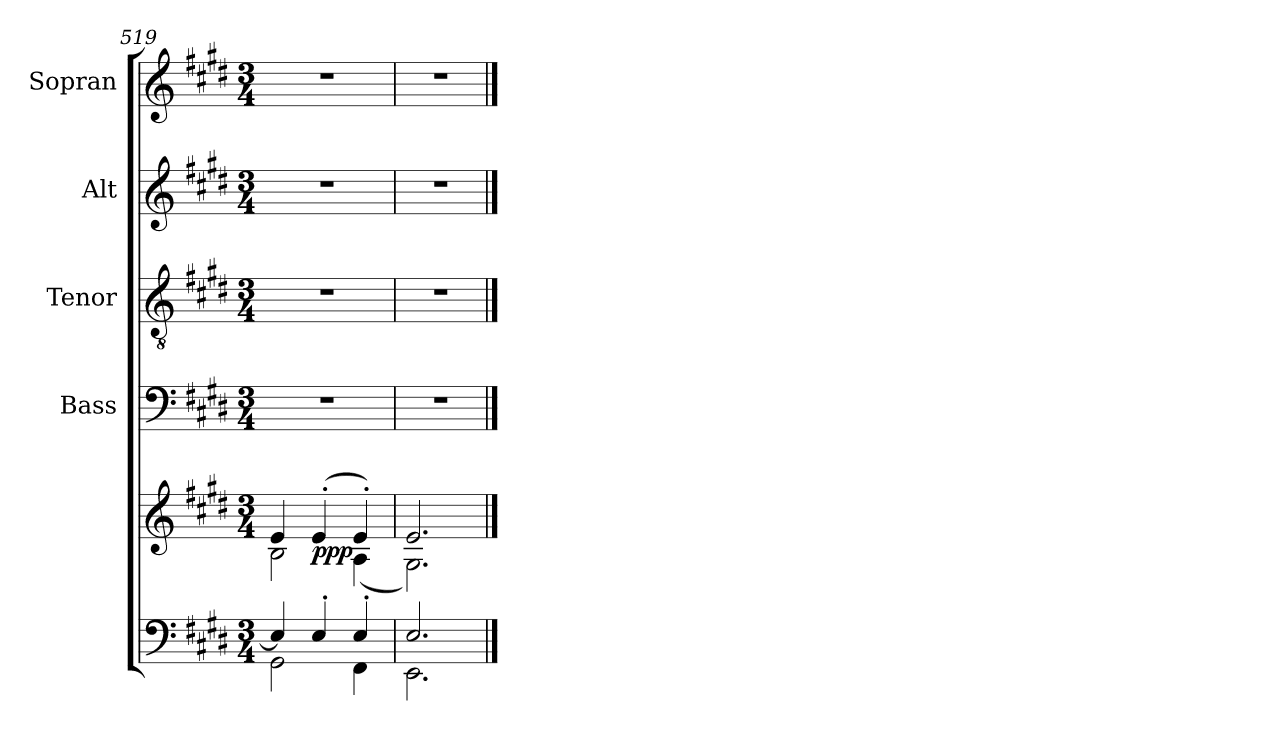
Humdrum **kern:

**kern	**kern	**dynam	**kern	**kern	**kern	**kern
*part5	*part5	*part5	*part4	*part3	*part2	*part1
*staff6	*staff5	*staff5/6	*staff4	*staff3	*staff2	*staff1
*	*	*	*I"Bass	*I"Tenor	*I"Alt	*I"Sopran
*	*	*	*I'B.	*I'T.	*I'A.	*I'S.
*clefF4	*clefG2	*	*clefF4	*clefGv2	*clefG2	*clefG2
*k[f#c#g#d#]	*k[f#c#g#d#]	*	*k[f#c#g#d#]	*k[f#c#g#d#]	*k[f#c#g#d#]	*k[f#c#g#d#]
*E:	*E:	*	*E:	*E:	*E:	*E:
*M3/4	*M3/4	*	*M3/4	*M3/4	*M3/4	*M3/4
=519	=519	=519	=519	=519	=519	=519
*^	*^	*	*	*	*	*
4E/]	2GG#\	4e/	2B\	.	2.r	2.r	2.r	2.r
!	!	!	!	!LO:DY:b	!	!	!	!
4E'>/	.	(>4e'>/	.	ppp	.	.	.	.
4E'>/	4FF#\	4e'>/)	(<4A\	.	.	.	.	.
=520	=520	=520	=520	=520	=520	=520	=520	=520
2.E/	2.EE\	2.e/	2.G#\)	.	2.r	2.r	2.r	2.r
*v	*v	*	*	*	*	*	*	*
*	*v	*v	*	*	*	*	*
==	==	==	==	==	==	==
*-	*-	*-	*-	*-	*-	*-
